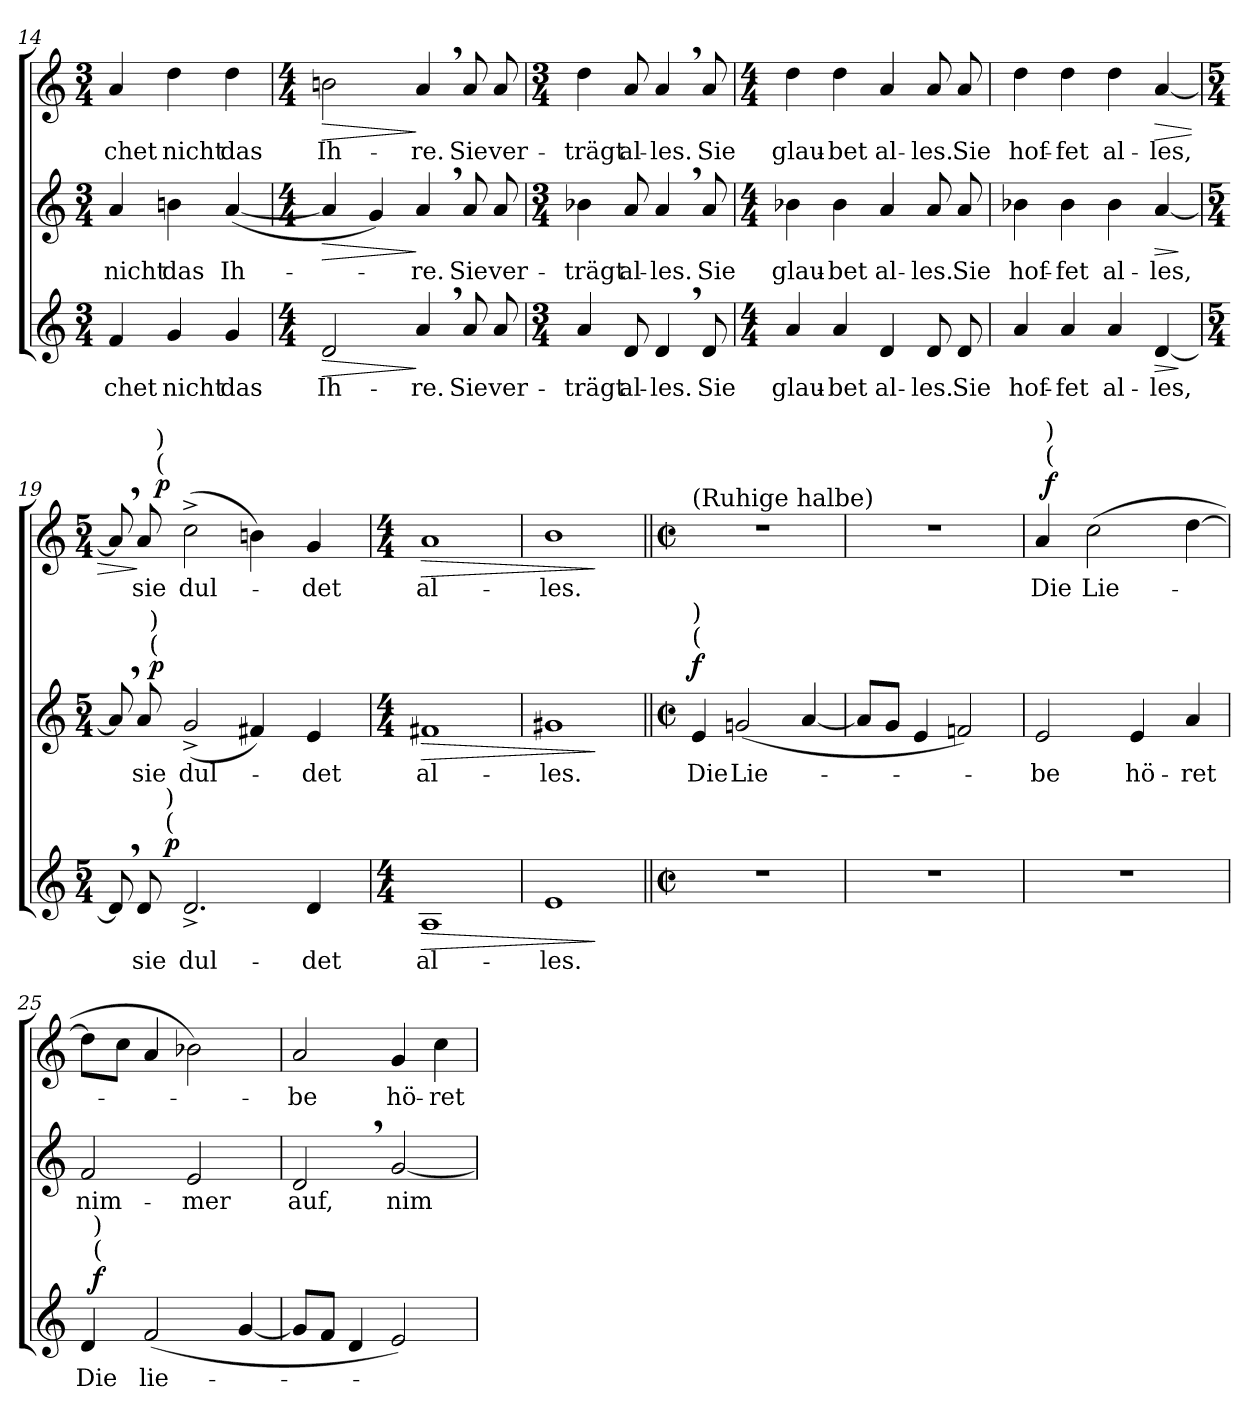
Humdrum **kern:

**kern	**text	**dynam	**kern	**text	**dynam	**kern	**text	**dynam
*part3	*part3	*part3	*part2	*part2	*part2	*part1	*part1	*part1
*staff3	*staff3	*staff3	*staff2	*staff2	*staff2	*staff1	*staff1	*staff1
!!LO:LB:g=z
*clefG2	*	*	*clefG2	*	*	*clefG2	*	*
*k[]	*	*	*k[]	*	*	*k[]	*	*
*C:	*	*	*C:	*	*	*C:	*	*
*M3/4	*	*	*M3/4	*	*	*M3/4	*	*
=14	=14	=14	=14	=14	=14	=14	=14	=14
!	!LO:LY:b	!	!	!LO:LY:b	!	!	!LO:LY:b	!
4f/	-chet	.	4a/	nicht	.	4a/	-chet	.
!	!LO:LY:b	!	!	!LO:LY:b	!	!	!LO:LY:b	!
4g/	nicht	.	4bn\	das	.	4dd\	nicht	.
!	!LO:LY:b	!	!	!LO:LY:b	!	!	!LO:LY:b	!
4g/	das	.	(<[4a/	Ih-	.	4dd\	das	.
=15	=15	=15	=15	=15	=15	=15	=15	=15
*M4/4	*	*	*M4/4	*	*	*M4/4	*	*
!	!LO:LY:b	!LO:HP:b	!	!	!LO:HP:b	!	!LO:LY:b	!LO:HP:b
2d/	Ih-	>	4a/]	.	>	2bn\	Ih-	>
.	.	.	4g/)	.	.	.	.	.
!	!LO:LY:b	!	!	!LO:LY:b	!	!	!LO:LY:b	!
4a,>/	-re.	]	4a,>/	-re.	]	4a,>/	-re.	]
!	!LO:LY:b	!	!	!LO:LY:b	!	!	!LO:LY:b	!
8a/	Sie	.	8a/	Sie	.	8a/	Sie	.
!	!LO:LY:b	!	!	!LO:LY:b	!	!	!LO:LY:b	!
8a/	ver-	.	8a/	ver-	.	8a/	ver-	.
=16	=16	=16	=16	=16	=16	=16	=16	=16
*M3/4	*	*	*M3/4	*	*	*M3/4	*	*
!	!LO:LY:b	!	!	!LO:LY:b	!	!	!LO:LY:b	!
4a/	-trägt	.	4b-X\	-trägt	.	4dd\	-trägt	.
!	!LO:LY:b	!	!	!LO:LY:b	!	!	!LO:LY:b	!
8d/	al-	.	8a/	al-	.	8a/	al-	.
!	!LO:LY:b	!	!	!LO:LY:b	!	!	!LO:LY:b	!
4d,>/	-les.	.	4a,>/	-les.	.	4a,>/	-les.	.
!	!LO:LY:b	!	!	!LO:LY:b	!	!	!LO:LY:b	!
8d/	Sie	.	8a/	Sie	.	8a/	Sie	.
=17	=17	=17	=17	=17	=17	=17	=17	=17
*M4/4	*	*	*M4/4	*	*	*M4/4	*	*
!	!LO:LY:b	!	!	!LO:LY:b	!	!	!LO:LY:b	!
4a/	glau-	.	4b-X\	glau-	.	4dd\	glau-	.
!	!LO:LY:b	!	!	!LO:LY:b	!	!	!LO:LY:b	!
4a/	-bet	.	4b-\	-bet	.	4dd\	-bet	.
!	!LO:LY:b	!	!	!LO:LY:b	!	!	!LO:LY:b	!
4d/	al-	.	4a/	al-	.	4a/	al-	.
!	!LO:LY:b	!	!	!LO:LY:b	!	!	!LO:LY:b	!
8d/	-les.	.	8a/	-les.	.	8a/	-les.	.
!	!LO:LY:b	!	!	!LO:LY:b	!	!	!LO:LY:b	!
8d/	Sie	.	8a/	Sie	.	8a/	Sie	.
!!LO:LB:g=z
=18	=18	=18	=18	=18	=18	=18	=18	=18
!	!LO:LY:b	!	!	!LO:LY:b	!	!	!LO:LY:b	!
4a/	hof-	.	4b-X\	hof-	.	4dd\	hof-	.
!	!LO:LY:b	!	!	!LO:LY:b	!	!	!LO:LY:b	!
4a/	-fet	.	4b-\	-fet	.	4dd\	-fet	.
!	!LO:LY:b	!	!	!LO:LY:b	!	!	!LO:LY:b	!
4a/	al-	.	4b-\	al-	.	4dd\	al-	.
!	!LO:LY:b	!LO:HP:b	!	!LO:LY:b	!LO:HP:b	!	!LO:LY:b	!LO:HP:b
[4d/	-les,	>	[4a/	-les,	>	[4a/	-les,	>
.	.	]	.	.	]	.	.	.
=19	=19	=19	=19	=19	=19	=19	=19	=19
*M5/4	*	*	*M5/4	*	*	*M5/4	*	*
*^	*	*	*^	*	*	*^	*	*
8d,>/]	8.ryy	.	.	8a,>/]	8ryy	.	.	8a,>/]	6ryy	.	.
!	!	!LO:LY:b	!	!	!	!LO:LY:b	!	!	!	!LO:LY:b	!
8d/	.	sie	.	8a/	32ryy	sie	.	8a/	.	sie	]
!	!	!	!	!	!LO:TX:a:t=(	!	!	!	!	!	!
!	!	!	!	!	!LO:TX:a:t=)	!	!	!	!	!	!
!	!	!	!	!	!	!	!LO:DY:a	!	!	!	!
.	.	.	.	.	1ryy	.	p	.	.	.	.
!	!	!	!	!	!	!	!	!	!LO:TX:a:t=(	!	!
!	!	!	!	!	!	!	!	!	!LO:TX:a:t=)	!	!
!	!	!	!	!	!	!	!	!	!	!	!LO:DY:a
.	.	.	.	.	.	.	.	.	3%2ryy	.	p
!	!LO:TX:a:t=(	!	!	!	!	!	!	!	!	!	!
!	!LO:TX:a:t=)	!	!	!	!	!	!	!	!	!	!
!	!	!	!LO:DY:a	!	!	!	!	!	!	!	!
.	1ryy	.	p	.	.	.	.	.	.	.	.
!	!	!LO:LY:b	!	!	!	!LO:LY:b	!	!	!	!LO:LY:b	!
2.d^</	.	dul-	.	(<2g^</	.	dul-	.	(>2cc^>\	.	dul-	.
.	.	.	.	4f#X/)	.	.	.	4bn\)	.	.	.
.	.	.	.	.	.	.	.	.	6ryy	.	.
!	!	!LO:LY:b	!	!	!	!LO:LY:b	!	!	!	!LO:LY:b	!
4d/	.	-det	.	4e/	.	-det	.	4g/	4ryy	-det	.
.	.	.	.	.	16.ryy	.	.	.	.	.	.
.	16ryy	.	.	.	.	.	.	.	.	.	.
*v	*v	*	*	*	*	*	*	*v	*v	*	*
*	*	*	*v	*v	*	*	*	*	*
=20	=20	=20	=20	=20	=20	=20	=20	=20
*M4/4	*	*	*M4/4	*	*	*M4/4	*	*
*^	*	*	*^	*	*	*^	*	*
!	!	!LO:LY:b	!LO:HP:b	!	!	!LO:LY:b	!LO:HP:b	!	!	!LO:LY:b	!LO:HP:b
*v	*v	*	*	*	*	*	*	*v	*v	*	*
*	*	*	*v	*v	*	*	*	*	*
1A	al-	>	1f#X	al-	>	1a	al-	>
=21	=21	=21	=21	=21	=21	=21	=21	=21
!	!LO:LY:b	!	!	!LO:LY:b	!	!	!LO:LY:b	!
1e	-les.	.	1g#X	-les.	.	1b	-les.	.
.	.	]	.	.	]	.	.	]
!!LO:PB:g=z
=22||	=22||	=22||	=22||	=22||	=22||	=22||	=22||	=22||
*M2/2	*	*	*M2/2	*	*	*M2/2	*	*
*met(c|)	*	*	*met(c|)	*	*	*met(c|)	*	*
!	!	!	!	!	!	!LO:TX:a:t=(Ruhige halbe)	!	!
!	!	!	!LO:TX:a:t=(	!	!	!	!	!
!	!	!	!LO:TX:a:t=)	!	!	!	!	!
!	!	!	!	!LO:LY:b	!LO:DY:a	!	!	!
1r	.	.	4e/	Die	f	1r	.	.
!	!	!	!	!LO:LY:b	!	!	!	!
.	.	.	(<2gn/	Lie-	.	.	.	.
.	.	.	[4a/	.	.	.	.	.
=23	=23	=23	=23	=23	=23	=23	=23	=23
1r	.	.	8a/L]	.	.	1r	.	.
.	.	.	8g/J	.	.	.	.	.
.	.	.	4e/	.	.	.	.	.
.	.	.	2fn/)	.	.	.	.	.
=24	=24	=24	=24	=24	=24	=24	=24	=24
!	!	!	!	!LO:LY:b	!	!	!LO:LY:b	!
*	*	*	*	*	*	*^	*	*
1r	.	.	2e/	-be	.	4a/	48ryy	Die	.
!	!	!	!	!	!	!	!LO:TX:a:t=(	!	!
!	!	!	!	!	!	!	!LO:TX:a:t=)	!	!
!	!	!	!	!	!	!	!	!	!LO:DY:a
.	.	.	.	.	.	.	3%2ryy	.	f
!	!	!	!	!	!	!	!	!LO:LY:b	!
.	.	.	.	.	.	(>2cc\	.	Lie-	.
!	!	!	!	!LO:LY:b	!	!	!	!	!
.	.	.	4e/	hö-	.	.	.	.	.
.	.	.	.	.	.	.	6...ryy	.	.
!	!	!	!	!LO:LY:b	!	!	!	!	!
.	.	.	4a/	-ret	.	[4dd\	.	.	.
=25	=25	=25	=25	=25	=25	=25	=25	=25	=25
!	!LO:LY:b	!	!	!LO:LY:b	!	!	!	!	!
*^	*	*	*	*	*	*v	*v	*	*
4d/	32ryy	Die	.	2f/	nim-	.	8dd\L]	.	.
!	!LO:TX:a:t=(	!	!	!	!	!	!	!	!
!	!LO:TX:a:t=)	!	!	!	!	!	!	!	!
!	!	!	!LO:DY:a	!	!	!	!	!	!
.	2ryy	.	f	.	.	.	.	.	.
.	.	.	.	.	.	.	8cc\J	.	.
!	!	!LO:LY:b	!	!	!	!	!	!	!
(<2f/	.	lie-	.	.	.	.	4a/	.	.
!	!	!	!	!	!LO:LY:b	!	!	!	!
.	.	.	.	2e/	-mer	.	2b-X\)	.	.
.	4...ryy	.	.	.	.	.	.	.	.
[4g/	.	.	.	.	.	.	.	.	.
=26	=26	=26	=26	=26	=26	=26	=26	=26	=26
!	!	!	!	!	!LO:LY:b	!	!	!LO:LY:b	!
*v	*v	*	*	*	*	*	*	*	*
8g/L]	.	.	2d,>/	auf,	.	2a/	-be	.
8f/J	.	.	.	.	.	.	.	.
4d/	.	.	.	.	.	.	.	.
!	!	!	!	!LO:LY:b	!	!	!LO:LY:b	!
2e/)	.	.	[2g/	nim-	.	4g/	hö-	.
!	!	!	!	!	!	!	!LO:LY:b	!
.	.	.	.	.	.	4cc\	-ret	.
=	=	=	=	=	=	=	=	=
*-	*-	*-	*-	*-	*-	*-	*-	*-
